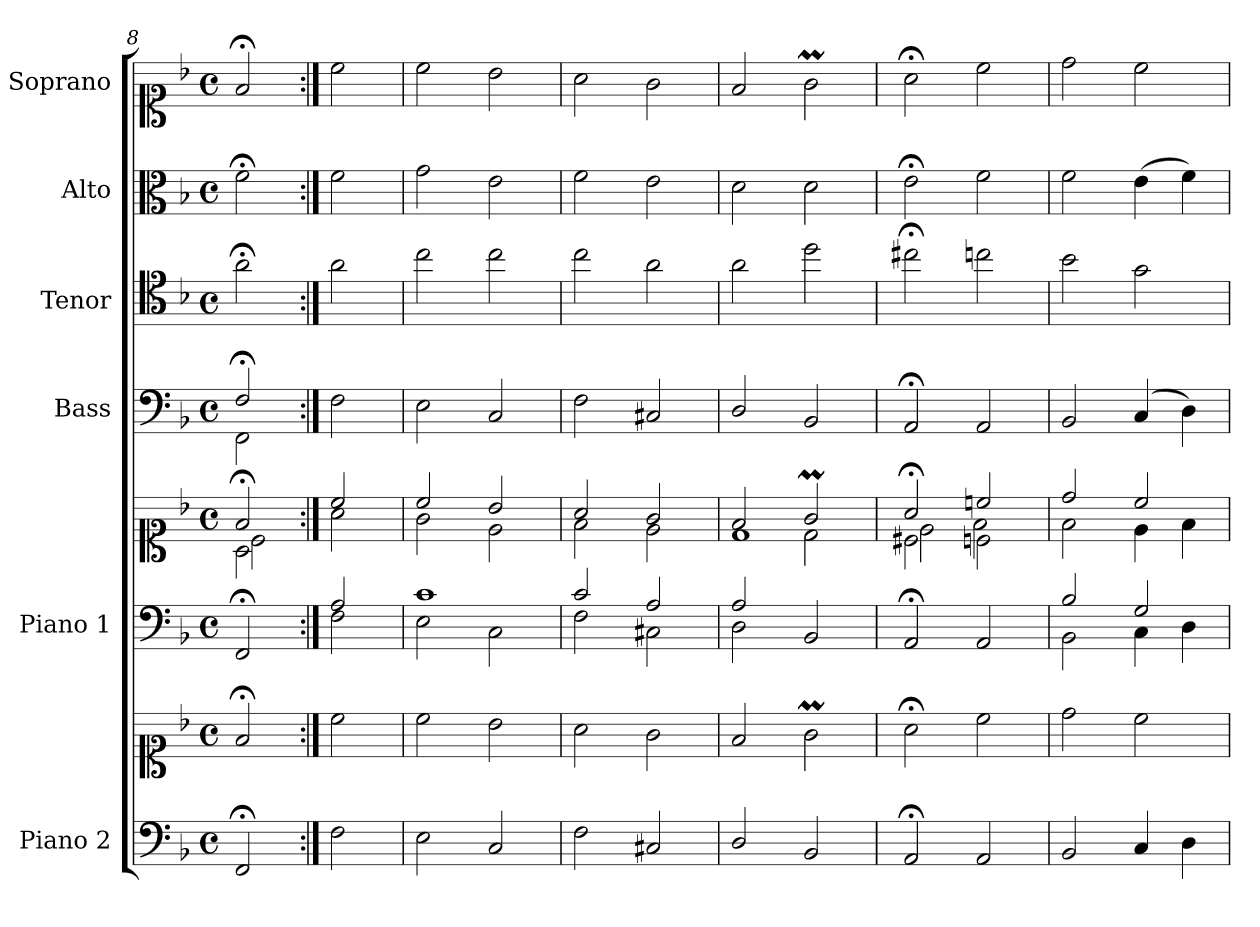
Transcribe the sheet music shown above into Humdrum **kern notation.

**kern	**kern	**kern	**kern	**kern	**kern	**kern	**kern
*part6	*part6	*part5	*part5	*part4	*part3	*part2	*part1
*staff8	*staff7	*staff6	*staff5	*staff4	*staff3	*staff2	*staff1
*I"Piano 2	*	*I"Piano 1	*	*I"Bass	*I"Tenor	*I"Alto	*I"Soprano
*I'Pno 2	*	*I'Pno 1	*	*I'B.	*I'T.	*I'A.	*I'S.
*clefF4	*clefC1	*clefF4	*clefC1	*clefF4	*clefC4	*clefC3	*clefC1
*	*	*	*	*	*ITrd7c12	*	*
*k[b-]	*k[b-]	*k[b-]	*k[b-]	*k[b-]	*k[b-]	*k[b-]	*k[b-]
*F:	*F:	*F:	*F:	*F:	*F:	*F:	*F:
*M4/4	*M4/4	*M4/4	*M4/4	*M4/4	*M4/4	*M4/4	*M4/4
*met(c)	*met(c)	*met(c)	*met(c)	*met(c)	*met(c)	*met(c)	*met(c)
=8	=8	=8	=8	=8	=8	=8	=8
*	*	*	*^	*^	*	*	*
*	*	*	*	*^	*	*	*	*	*
2FF;/	2f;</	2FF;/	2f;</	2A\	2c\	2F;</	2FF\	2A;<\	2f;<\	2f;</
*	*	*	*	*v	*v	*	*	*	*	*
*	*	*	*	*	*v	*v	*	*	*
=9:|!	=9:|!	=9:|!	=9:|!	=9:|!	=9:|!	=9:|!	=9:|!	=9:|!
*	*	*^	*	*	*	*	*	*
2F\	2cc\	2A/	2F\	2cc/	2a\	2F\	2A\	2f\	2cc\
=10	=10	=10	=10	=10	=10	=10	=10	=10	=10
2E\	2cc\	1c/	2E\	2cc/	2g\	2E\	2c\	2g\	2cc\
2C/	2b-\	.	2C\	2b-/	2e\	2C/	2c\	2e\	2b-\
!!LO:PB:g=z
=11	=11	=11	=11	=11	=11	=11	=11	=11	=11
2F\	2a\	2c/	2F\	2a/	2f\	2F\	2c\	2f\	2a\
2C#X/	2g\	2A/	2C#X\	2g/	2e\	2C#X/	2A\	2e\	2g\
=12	=12	=12	=12	=12	=12	=12	=12	=12	=12
*	*	*	*	*	*^	*	*	*	*
2D/	2f/	2A/	2D\	2f/	2ryy	1d\	2D/	2A\	2d\	2f/
2BB-/	2gM\	2ryy	2BB-/	2gM/	2d\	.	2BB-/	2d\	2d\	2gM\
*	*	*v	*v	*	*	*	*	*	*	*
=13	=13	=13	=13	=13	=13	=13	=13	=13	=13
2AA;/	2a;<\	2AA;/	2a;</	2c#X\	2e\	2AA;</	2c#X;<\	2e;<\	2a;<\
2AA/	2cc\	2AA/	2ccn/	2cn\	2f\	2AA/	2cn\	2f\	2cc\
*	*	*	*	*v	*v	*	*	*	*
=14	=14	=14	=14	=14	=14	=14	=14	=14
*	*	*^	*	*	*	*	*	*
2BB-/	2dd\	2B-/	2BB-\	2dd/	2f\	2BB-/	2B-\	2f\	2dd\
4C/	2cc\	2G/	4C\	2cc/	4e\	(4C/	2G\	(4e\	2cc\
4D\	.	.	4D\	.	4f\	4D\)	.	4f\)	.
*	*	*v	*v	*	*	*	*	*	*
*	*	*	*v	*v	*	*	*	*
=	=	=	=	=	=	=	=
*-	*-	*-	*-	*-	*-	*-	*-
